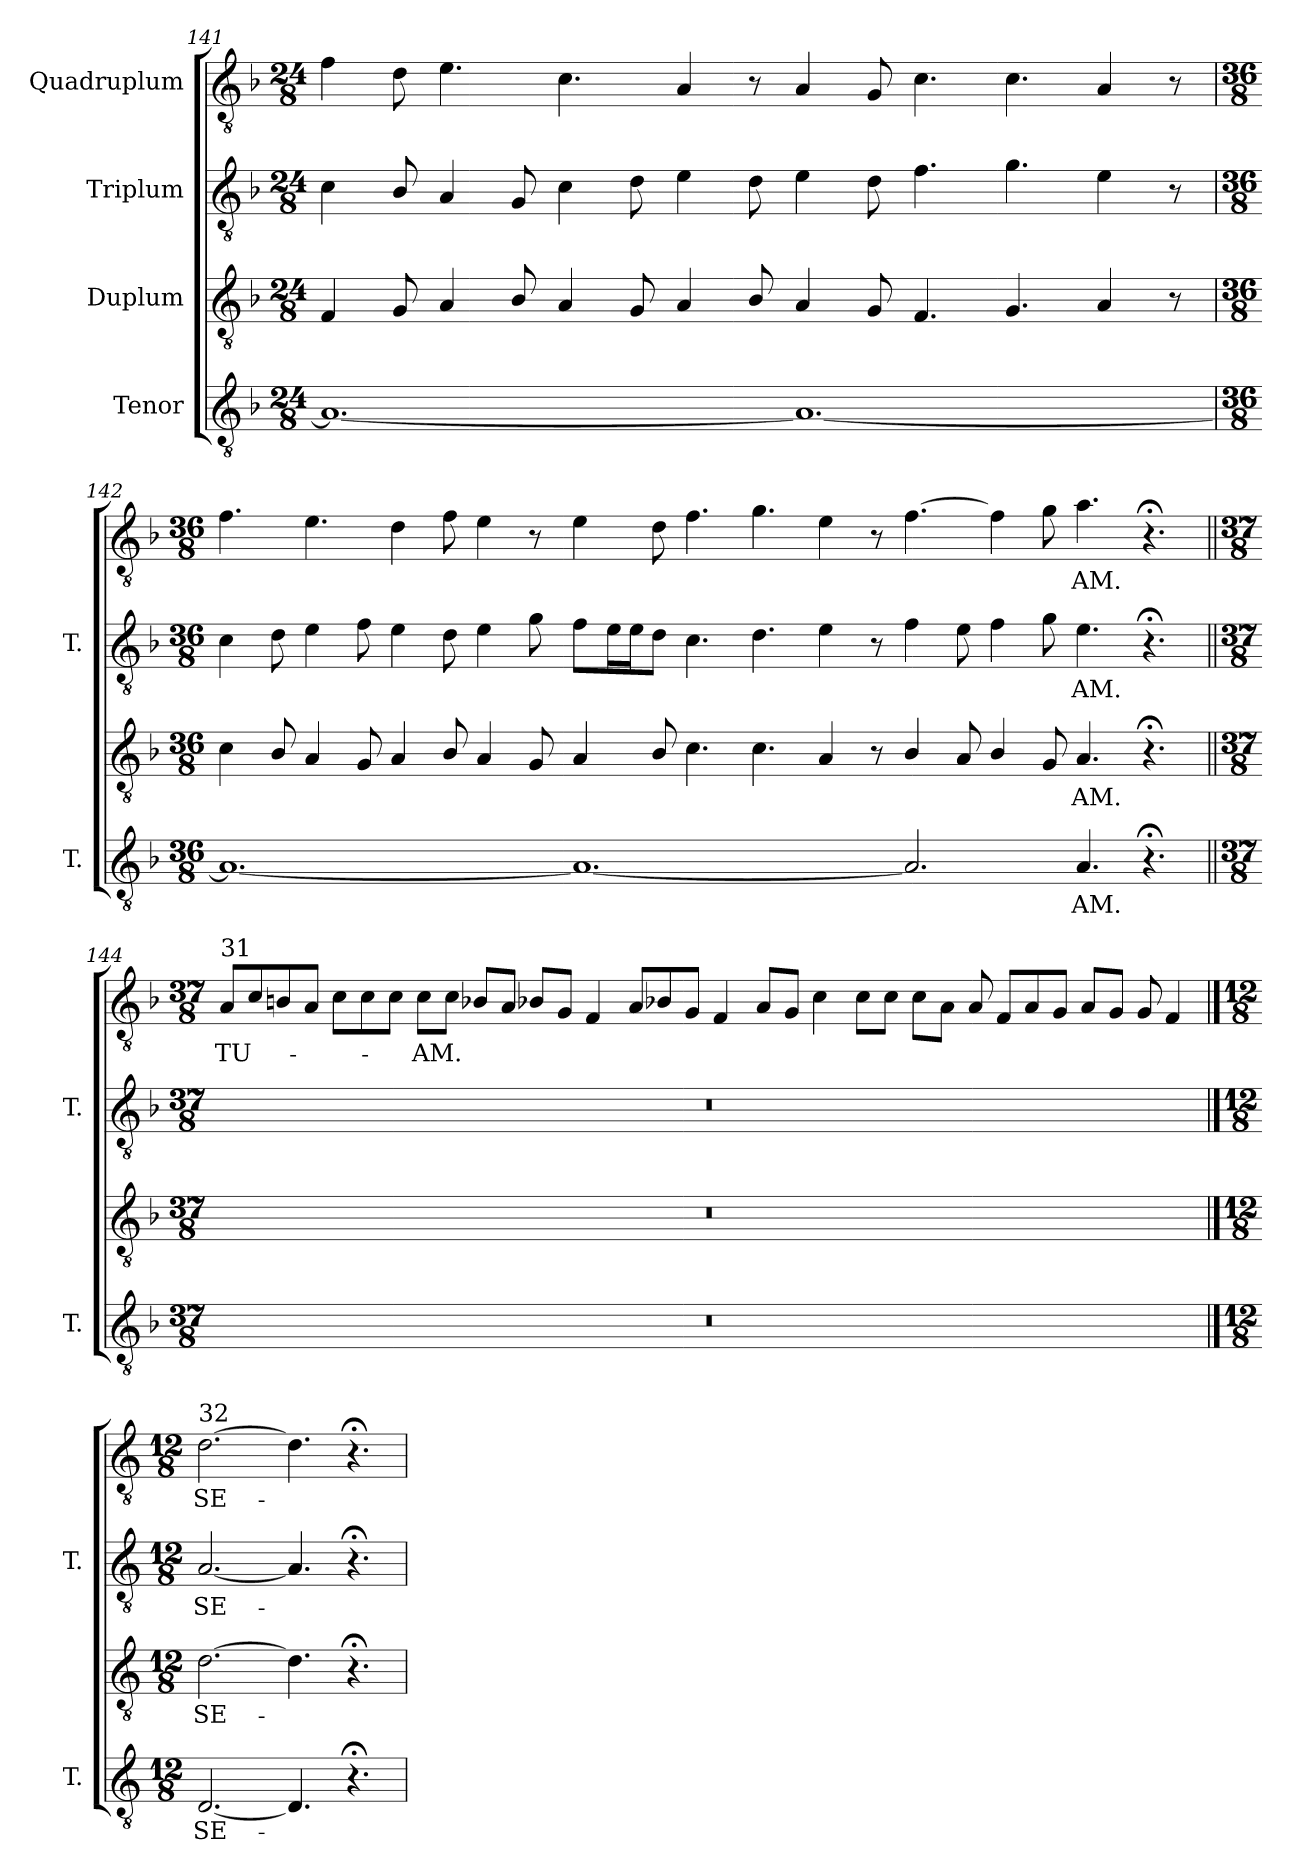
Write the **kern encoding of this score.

**kern	**text	**kern	**text	**kern	**text	**kern	**text
*part4	*part4	*part3	*part3	*part2	*part2	*part1	*part1
*staff4	*staff4	*staff3	*staff3	*staff2	*staff2	*staff1	*staff1
*I"Tenor	*	*I"Duplum	*	*I"Triplum	*	*I"Quadruplum	*
*I'T.	*	*	*	*I'T.	*	*	*
!!LO:LB:g=z
*clefGv2	*	*clefGv2	*	*clefGv2	*	*clefGv2	*
*ITrd7c12	*	*ITrd7c12	*	*ITrd7c12	*	*ITrd7c12	*
*k[b-]	*	*k[b-]	*	*k[b-]	*	*k[b-]	*
*F:	*	*F:	*	*F:	*	*F:	*
*M24/8	*	*M24/8	*	*M24/8	*	*M24/8	*
=141	=141	=141	=141	=141	=141	=141	=141
1.AAi_	.	4FFi/	.	4Ci\	.	4Fi\	.
.	.	8GGi/	.	8BB-i/	.	8Di\	.
.	.	4AAi/	.	4AAi/	.	4.Ei\	.
.	.	8BB-i/	.	8GGi/	.	.	.
.	.	4AAi/	.	4Ci\	.	4.Ci\	.
.	.	8GGi/	.	8Di\	.	.	.
.	.	4AAi/	.	4Ei\	.	4AAi/	.
.	.	8BB-i/	.	8Di\	.	8r	.
1.AAi_	.	4AAi/	.	4Ei\	.	4AAi/	.
.	.	8GGi/	.	8Di\	.	8GGi/	.
.	.	4.FFi/	.	4.Fi\	.	4.Ci\	.
.	.	4.GGi/	.	4.Gi\	.	4.Ci\	.
.	.	4AAi/	.	4Ei\	.	4AAi/	.
.	.	8r	.	8r	.	8r	.
=142	=142	=142	=142	=142	=142	=142	=142
*M36/8	*	*M36/8	*	*M36/8	*	*M36/8	*
1.AAi_	.	4Ci\	.	4Ci\	.	4.Fi\	.
.	.	8BB-i/	.	8Di\	.	.	.
.	.	4AAi/	.	4Ei\	.	4.Ei\	.
.	.	8GGi/	.	8Fi\	.	.	.
.	.	4AAi/	.	4Ei\	.	4Di\	.
.	.	8BB-i/	.	8Di\	.	8Fi\	.
.	.	4AAi/	.	4Ei\	.	4Ei\	.
.	.	8GGi/	.	8Gi\	.	8r	.
!!LO:LB:g=z
=143-	=143-	=143-	=143-	=143-	=143-	=143-	=143-
1.AAi_	.	4AAi/	.	8Fi\L	.	4Ei\	.
*	*	*	*	*tremolo	*	*	*
.	.	.	.	16Ei\	.	.	.
.	.	.	.	16Ei\	.	.	.
*	*	*	*	*Xtremolo	*	*	*
.	.	8BB-i/	.	8Di\J	.	8Di\	.
.	.	4.Ci\	.	4.Ci\	.	4.Fi\	.
.	.	4.Ci\	.	4.Di\	.	4.Gi\	.
.	.	4AAi/	.	4Ei\	.	4Ei\	.
.	.	8r	.	8r	.	8r	.
2.AAi/]	.	4BB-i/	.	4Fi\	.	[4.Fi\	.
.	.	8AAi/	.	8Ei\	.	.	.
.	.	4BB-i/	.	4Fi\	.	4Fi\]	.
.	.	8GGi/	.	8Gi\	.	8Gi\	.
!	!LO:LY:b:color=#000000	!	!	!	!	!	!
!	!	!	!LO:LY:b:color=#000000	!	!	!	!
!	!	!	!	!	!LO:LY:b:color=#000000	!	!
!	!	!	!	!	!	!	!LO:LY:b:color=#000000
4.AAi/	-AM.	4.AAi/	-AM.	4.Ei\	-AM.	4.Ai\	-AM.
4.r;	.	4.r;	.	4.r;	.	4.r;	.
!!LO:PB:g=z
=144||	=144||	=144||	=144||	=144||	=144||	=144||	=144||
*M37/8	*	*M37/8	*	*M37/8	*	*M37/8	*
!LO:N:vis=1	!	!LO:N:vis=1	!	!LO:N:vis=1	!	!	!
*	*	*	*	*	*	*MM75	*
!	!	!	!	!	!	!LO:TX:a:t=31	!
!	!	!	!	!	!	!	!LO:LY:b:color=#000000
8%37r	.	8%37r	.	8%37r	.	8AAi/L	TU-
.	.	.	.	.	.	8Ci/	.
.	.	.	.	.	.	8BBni/	.
.	.	.	.	.	.	8AAi/J	.
.	.	.	.	.	.	8Ci\L	.
.	.	.	.	.	.	8Ci\	.
.	.	.	.	.	.	8Ci\J	.
!	!	!	!	!	!	!	!LO:LY:b:color=#000000
.	.	.	.	.	.	8Ci\L	-AM.
.	.	.	.	.	.	8Ci\J	.
.	.	.	.	.	.	8BB-Xi/L	.
.	.	.	.	.	.	8AAi/J	.
.	.	.	.	.	.	8BB-Xi/L	.
.	.	.	.	.	.	8GGi/J	.
.	.	.	.	.	.	4FFi/	.
.	.	.	.	.	.	8AAi/L	.
.	.	.	.	.	.	8BB-Xi/	.
.	.	.	.	.	.	8GGi/J	.
.	.	.	.	.	.	4FFi/	.
.	.	.	.	.	.	8AAi/L	.
.	.	.	.	.	.	8GGi/J	.
.	.	.	.	.	.	4Ci\	.
.	.	.	.	.	.	8Ci\L	.
.	.	.	.	.	.	8Ci\J	.
.	.	.	.	.	.	8Ci\L	.
.	.	.	.	.	.	8AAi\J	.
.	.	.	.	.	.	8AAi/	.
.	.	.	.	.	.	8FFi/L	.
.	.	.	.	.	.	8AAi/	.
.	.	.	.	.	.	8GGi/J	.
.	.	.	.	.	.	8AAi/L	.
.	.	.	.	.	.	8GGi/J	.
.	.	.	.	.	.	8GGi/	.
.	.	.	.	.	.	4FFi/	.
!!LO:LB:g=z
==145	==145	==145	==145	==145	==145	==145	==145
*k[]	*	*k[]	*	*k[]	*	*k[]	*
*C:	*	*C:	*	*C:	*	*C:	*
*M12/8	*	*M12/8	*	*M12/8	*	*M12/8	*
!	!LO:LY:b:color=#000000	!	!	!	!	!	!
!	!	!	!LO:LY:b:color=#000000	!	!	!	!
!	!	!	!	!	!LO:LY:b:color=#000000	!	!
*	*	*	*	*	*	*MM174	*
!	!	!	!	!	!	!LO:TX:a:t=32	!
!	!	!	!	!	!	!	!LO:LY:b:color=#000000
[2.DDi/	SE-	[2.Di\	SE-	[2.AAi/	SE-	[2.Di\	SE-
4.DDi/]	.	4.Di\]	.	4.AAi/]	.	4.Di\]	.
4.r;	.	4.r;	.	4.r;	.	4.r;	.
=	=	=	=	=	=	=	=
*-	*-	*-	*-	*-	*-	*-	*-
